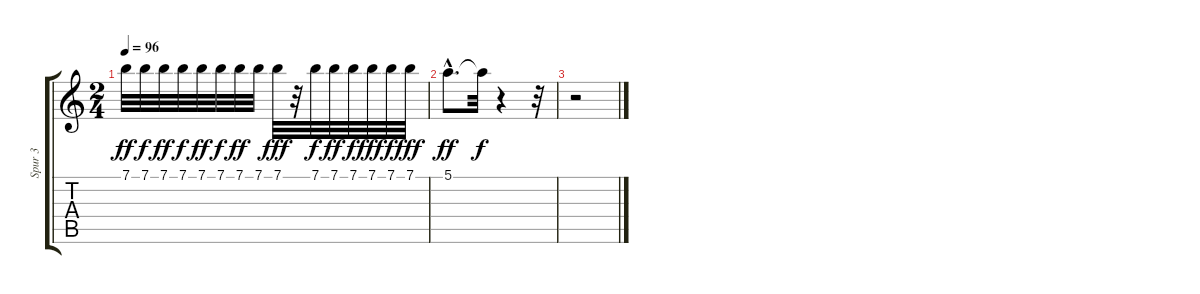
\track ("Spur 3" "Spur 3") {instrument electricguitarjazz}
\staff {score tabs}
\tuning (E4 B3 G3 D3 A2 E2) {hide}
\ts (2 4)
\tempo 96
\clef g2
\ks c
7.1.32{dy ff} 7.1.32{dy f} 7.1.32{dy ff} 7.1.32{dy f} 7.1.32{dy ff} 7.1.32{dy f} 7.1.32{dy ff} 7.1.32 7.1.32{dy fff} r.32 7.1.32{dy f} 7.1.32{dy ff} 7.1.32{dy f} 7.1.32{dy fff} 7.1.32{dy f} 7.1.32{dy fff} |
5.1{hac}.8{d dy ff instrument electricguitarjazz} 5.1{t}.32{dy f} r.4 r.32 |
r.2
